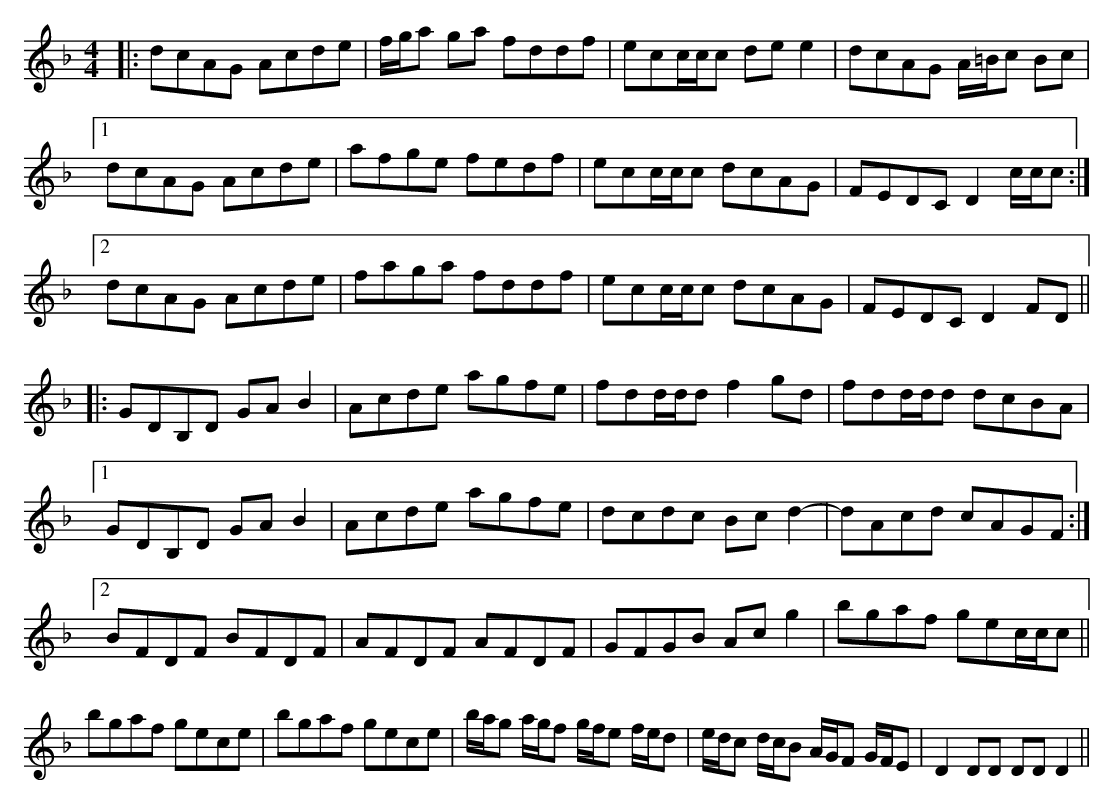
X:1
M:4/4
K:Dmin
|:dcAG Acde|f/g/a ga fddf|ecc/c/c de e2|dcAG A/=B/c Bc|
[1 dcAG Acde|afge fedf|ecc/c/c dcAG|FEDC D2c/c/c:|
[2 dcAG Acde|faga fddf|ecc/c/c dcAG|FEDC D2FD||
|:GDB,D GAB2|Acde agfe|fdd/d/d f2gd|fdd/d/d dcBA|
[1 GDB,D GA B2|Acde agfe|dcdc Bcd2-|dAcd cAGF:|
[2 BFDF BFDF|AFDF AFDF|GFGB Acg2|bgaf gec/c/c||
bgaf gece|bgaf gece|b/a/g a/g/f g/f/e f/e/d|e/d/c d/c/B A/G/F G/F/E|D2 DD DD D2||
